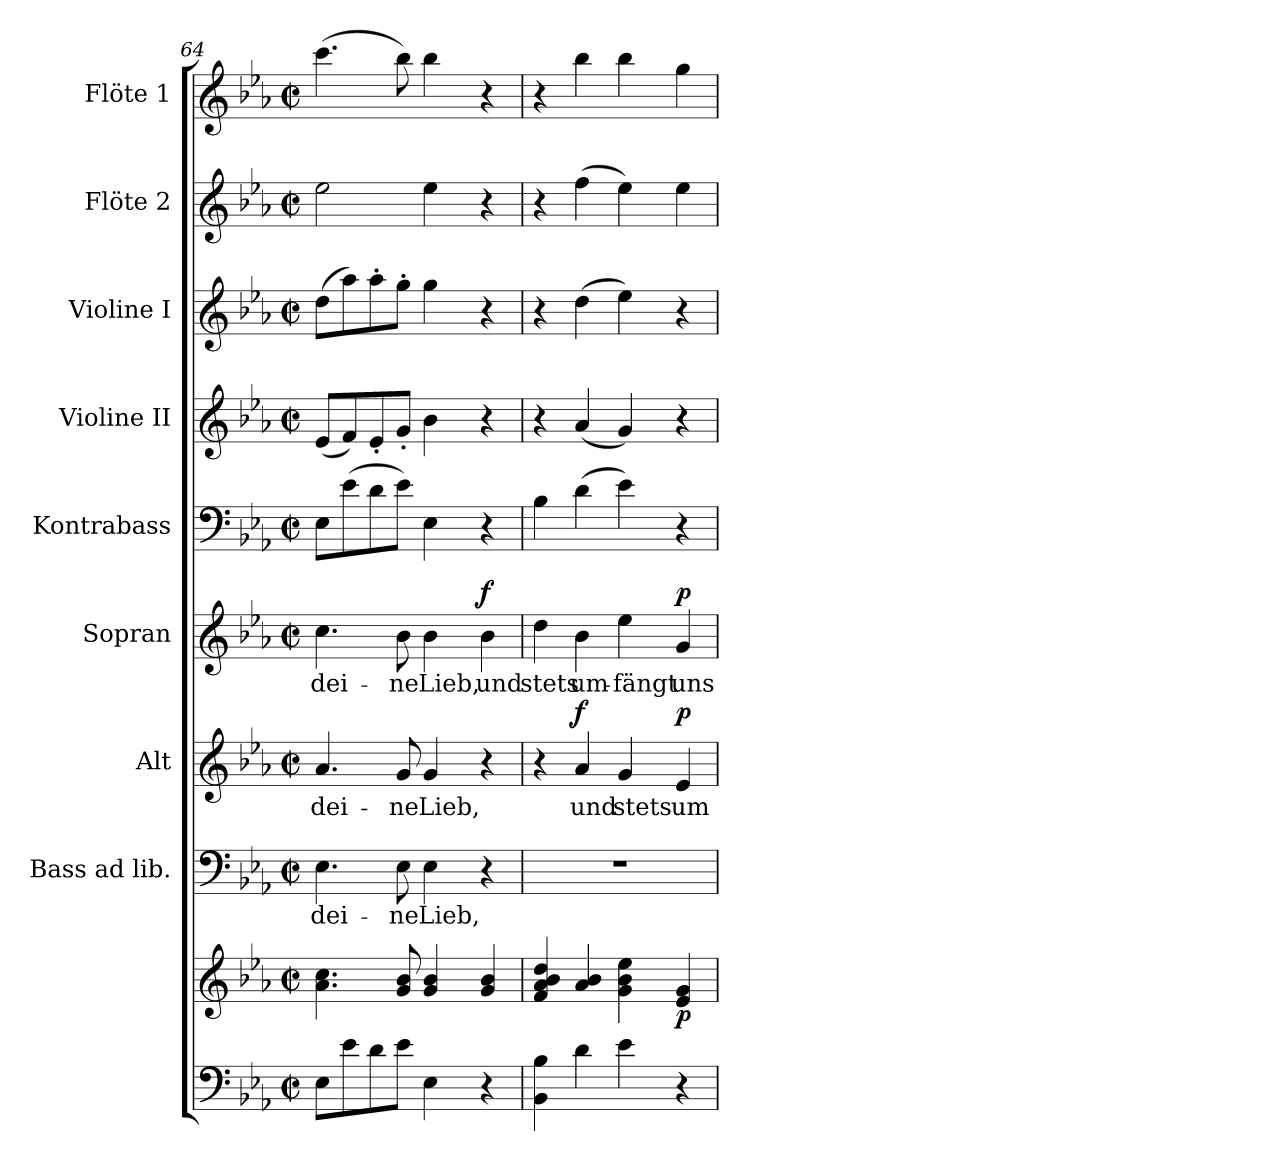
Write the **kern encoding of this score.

**kern	**kern	**dynam	**kern	**text	**kern	**text	**dynam	**kern	**text	**dynam	**kern	**kern	**kern	**kern	**kern
*part9	*part9	*part9	*part8	*part8	*part7	*part7	*part7	*part6	*part6	*part6	*part5	*part4	*part3	*part2	*part1
*staff10	*staff9	*staff9/10	*staff8	*staff8	*staff7	*staff7	*staff7	*staff6	*staff6	*staff6	*staff5	*staff4	*staff3	*staff2	*staff1
*	*	*	*I"Bass ad lib.	*	*I"Alt	*	*	*I"Sopran	*	*	*I"Kontrabass	*I"Violine II	*I"Violine I	*I"Flöte 2	*I"Flöte 1
*	*	*	*I'B.	*	*I'A.	*	*	*I'S.	*	*	*I'Kb.	*I'Vl. II	*I'Vl. I	*I'Fl. 2	*I'Fl. 1
!!LO:PB:g=z
*clefF4	*clefG2	*	*clefF4	*	*clefG2	*	*	*clefG2	*	*	*clefF4	*clefG2	*clefG2	*clefG2	*clefG2
*	*	*	*	*	*	*	*	*	*	*	*ITrd7c12	*	*	*	*
*k[b-e-a-]	*k[b-e-a-]	*	*k[b-e-a-]	*	*k[b-e-a-]	*	*	*k[b-e-a-]	*	*	*k[b-e-a-]	*k[b-e-a-]	*k[b-e-a-]	*k[b-e-a-]	*k[b-e-a-]
*E-:	*E-:	*	*E-:	*	*E-:	*	*	*E-:	*	*	*E-:	*E-:	*E-:	*E-:	*E-:
*M2/2	*M2/2	*	*M2/2	*	*M2/2	*	*	*M2/2	*	*	*M2/2	*M2/2	*M2/2	*M2/2	*M2/2
*met(c|)	*met(c|)	*	*met(c|)	*	*met(c|)	*	*	*met(c|)	*	*	*met(c|)	*met(c|)	*met(c|)	*met(c|)	*met(c|)
=64	=64	=64	=64	=64	=64	=64	=64	=64	=64	=64	=64	=64	=64	=64	=64
!	!	!	!	!LO:LY:b	!	!LO:LY:b	!	!	!LO:LY:b	!	!	!	!	!	!
8E-\L	4.a-\ 4.cc\	.	4.E-\	dei-	4.a-/	dei-	.	4.cc\	dei-	.	8EE-\L	(<8e-/L	(>8dd\L	2ee-\	(>4.ccc\
8e-\	.	.	.	.	.	.	.	.	.	.	(>8E-\	8f/)	8aa-\)	.	.
8d\	.	.	.	.	.	.	.	.	.	.	8D\	8e-'</	8aa-'>\	.	.
!	!	!	!	!LO:LY:b	!	!LO:LY:b	!	!	!LO:LY:b	!	!	!	!	!	!
8e-\J	8g/ 8b-/	.	8E-\	-ne	8g/	-ne	.	8b-\	-ne	.	8E-\J)	8g'</J	8gg'>\J	.	8bb-\)
!	!	!	!	!LO:LY:b	!	!LO:LY:b	!	!	!LO:LY:b	!	!	!	!	!	!
4E-\	4g/ 4b-/	.	4E-\	Lieb,	4g/	Lieb,	.	4b-\	Lieb,	.	4EE-\	4b-\	4gg\	4ee-\	4bb-\
!	!	!	!	!	!	!	!	!	!LO:LY:b	!LO:DY:a	!	!	!	!	!
4r	4g/ 4b-/	.	4r	.	4r	.	.	4b-\	und	f	4r	4r	4r	4r	4r
=65	=65	=65	=65	=65	=65	=65	=65	=65	=65	=65	=65	=65	=65	=65	=65
!	!	!	!	!	!	!	!	!	!LO:LY:b	!	!	!	!	!	!
4BB-\ 4B-\	4f/ 4a-/ 4b-/ 4dd/	.	1r	.	4r	.	.	4dd\	stets	.	4BB-\	4r	4r	4r	4r
!	!	!	!	!	!	!LO:LY:b	!LO:DY:a	!	!LO:LY:b	!	!	!	!	!	!
4d\	4a-/ 4b-/	.	.	.	4a-/	und	f	4b-\	um-	.	(>4D\	(<4a-/	(>4dd\	(>4ff\	4bb-\
!	!	!	!	!	!	!LO:LY:b	!	!	!LO:LY:b	!	!	!	!	!	!
4e-\	4g\ 4b-\ 4ee-\	.	.	.	4g/	stets	.	4ee-\	-fängt	.	4E-\)	4g/)	4ee-\)	4ee-\)	4bb-\
!	!	!LO:DY:b	!	!	!	!LO:LY:b	!LO:DY:a	!	!LO:LY:b	!LO:DY:a	!	!	!	!	!
4r	4e-/ 4g/	p	.	.	4e-/	um-	p	4g/	uns	p	4r	4r	4r	4ee-\	4gg\
=	=	=	=	=	=	=	=	=	=	=	=	=	=	=	=
*-	*-	*-	*-	*-	*-	*-	*-	*-	*-	*-	*-	*-	*-	*-	*-
